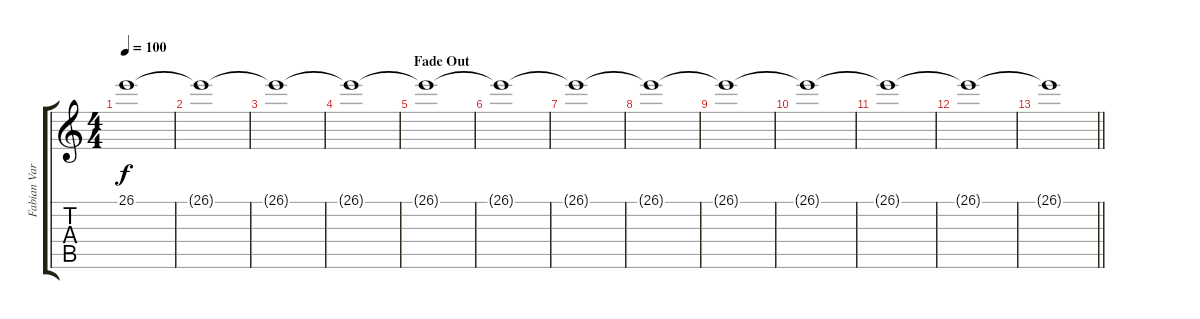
\track ("Fabian Varesi" "Fabian Var") {instrument stringensemble1}
\staff {score tabs}
\tuning (D4 A3 F3 C3 G2 C2) {hide}
\ts (4 4)
\tempo 100
\clef g2
\ks c
26.1{t}.1{dy f} |
26.1{t}.1 |
26.1{t}.1 |
26.1{t}.1 |
\section ("" "Fade Out")
26.1{t}.1 |
26.1{t}.1 |
26.1{t}.1 |
26.1{t}.1 |
26.1{t}.1 |
26.1{t}.1 |
26.1{t}.1 |
26.1{t}.1 |
\barLineRight lightlight
26.1{t}.1
